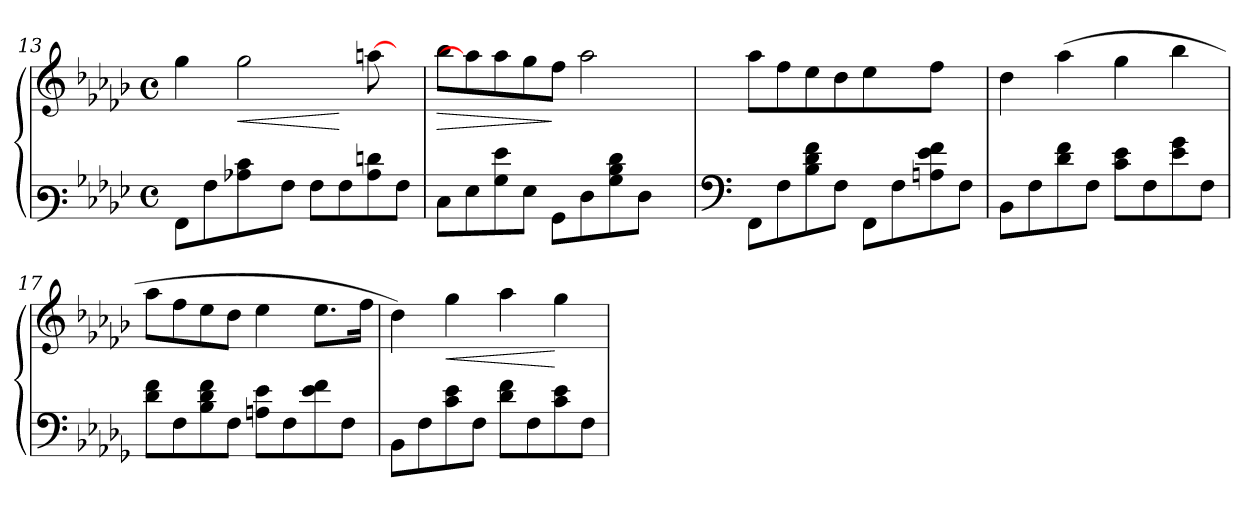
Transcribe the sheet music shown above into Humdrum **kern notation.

**kern	**kern	**dynam
*part1	*part1	*part1
*staff2	*staff1	*staff1/2
*clefF3	*clefG3	*
*k[b-e-a-d-g-]	*k[b-e-a-d-g-]	*
*M4/4	*M4/4	*
*met(c)	*met(c)	*
=13	=13	=13
8AA-\L	4ee-\	.
8A-\	.	.
!	!	!LO:HP:b
4c-X\ 4e-\	2ee-\	<
8A-\J	.	.
8A-\L	.	.
8A-\	8ryy	[
8c-\ 8fn\	[8ffn\	.
8A-\J	8ryy	.
=14	=14	=14
!	!	!LO:HP:b
8E-\L	8gg-\L	>
8G-\	8ff\]	.
8B-\ 8g-\	8ff\	.
8G-\J	8ee-\	.
8BB-\L	8dd-\J	]
8F\	2ff\	.
8B-\ 8d-\ 8f\	.	.
8F\J	.	.
8ryy	.	.
!!LO:LB:g=z
=15	=15	=15
*clefF4	*	*
8FF\L	8ff\L	.
8F\	8dd-\	.
8B-\ 8d-\ 8f\	8cc\	.
8F\J	8b-\J	.
8FF\L	4cc\	.
8F\	.	.
8An\ 8e-\ 8f\	8dd-\J	.
8F\J	8ryy	.
=16	=16	=16
8BB-\L	(>4b-\	.
8F\	.	.
8d-\ 8f\	(>4ff\	.
8F\J	.	.
8c\ 8e-\L	4ee-\	.
8F\	.	.
8e-\ 8g-\	4gg-\	.
8F\J	.	.
=17	=17	=17
8d-\ 8f\L	8ff\L	.
8F\	8dd-\	.
8B-\ 8d-\ 8f\	8cc\	.
8F\J	8b-\J	.
8An\ 8e-\L	4cc\	.
8F\	.	.
8e-\ 8f\	8.cc\L	.
8F\J	.	.
.	16dd-\Jk	.
=18	=18	=18
8BB-\L	4b-\)	.
8F\	.	.
!	!	!LO:HP:b
8c\ 8e-\	4ee-\	<
8F\J	.	.
8d-\ 8f\L	4ff\	.
8F\	.	.
8c\ 8e-\	4ee-\	[
8F\J	.	.
=	=	=
*-	*-	*-
